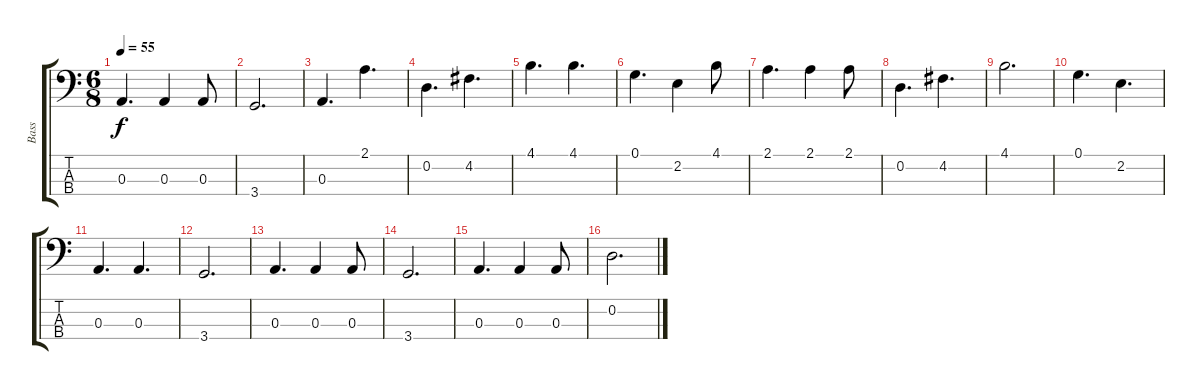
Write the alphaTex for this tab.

\track ("Bass                " "Bass      ") {instrument fretlessbass}
\staff {score tabs}
\tuning (G2 D2 A1 E1) {hide}
\ts (6 8)
\tempo 55
\clef f4
\ks c
0.3.4{d dy f} 0.3.4 0.3.8 |
3.4.2{d} |
0.3.4{d} 2.1.4{d} |
0.2.4{d} 4.2.4{d} |
4.1.4{d} 4.1.4{d} |
0.1.4{d} 2.2.4 4.1.8 |
2.1.4{d} 2.1.4 2.1.8 |
0.2.4{d} 4.2.4{d} |
4.1.2{d} |
0.1.4{d} 2.2.4{d} |
0.3.4{d} 0.3.4{d} |
3.4.2{d} |
0.3.4{d} 0.3.4 0.3.8 |
3.4.2{d} |
0.3.4{d} 0.3.4 0.3.8 |
0.2.2{d}
